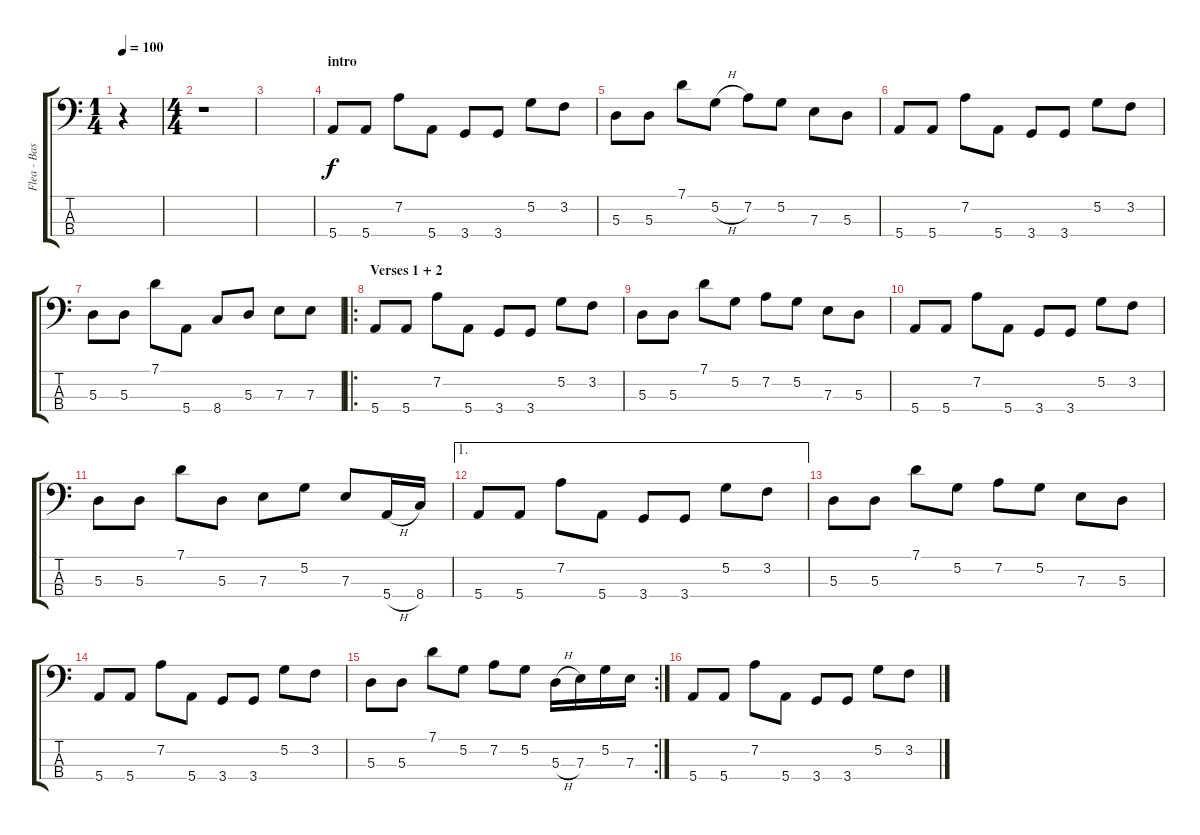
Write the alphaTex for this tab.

\track ("Flea - Bass" "Flea - Bas") {instrument electricbasspick}
\staff {score tabs}
\tuning (G2 D2 A1 E1) {hide}
\ts (1 4)
\tempo 100
\clef f4
\ks c
r.4{dy f instrument electricbasspick} |
\ts (4 4)
r.1 |
|
\section ("" "intro")
5.4.8 5.4.8 7.2.8 5.4.8 3.4.8 3.4.8 5.2.8 3.2.8 |
5.3.8 5.3.8 7.1.8 5.2{h}.8 7.2.8 5.2.8 7.3.8 5.3.8 |
5.4.8 5.4.8 7.2.8 5.4.8 3.4.8 3.4.8 5.2.8 3.2.8 |
5.3.8 5.3.8 7.1.8 5.4.8 8.4.8 5.3.8 7.3.8 7.3.8 |
\ro
\section ("" "Verses 1 + 2")
5.4.8 5.4.8 7.2.8 5.4.8 3.4.8 3.4.8 5.2.8 3.2.8 |
5.3.8 5.3.8 7.1.8 5.2.8 7.2.8 5.2.8 7.3.8 5.3.8 |
5.4.8 5.4.8 7.2.8 5.4.8 3.4.8 3.4.8 5.2.8 3.2.8 |
5.3.8 5.3.8 7.1.8 5.3.8 7.3.8 5.2.8 7.3.8 5.4{h}.16 8.4.16 |
\ae 1
5.4.8 5.4.8 7.2.8 5.4.8 3.4.8 3.4.8 5.2.8 3.2.8 |
5.3.8 5.3.8 7.1.8 5.2.8 7.2.8 5.2.8 7.3.8 5.3.8 |
5.4.8 5.4.8 7.2.8 5.4.8 3.4.8 3.4.8 5.2.8 3.2.8 |
\rc 2
5.3.8 5.3.8 7.1.8 5.2.8 7.2.8 5.2.8 5.3{h}.16 7.3.16 5.2.16 7.3.16 |
5.4.8 5.4.8 7.2.8 5.4.8 3.4.8 3.4.8 5.2.8 3.2.8
